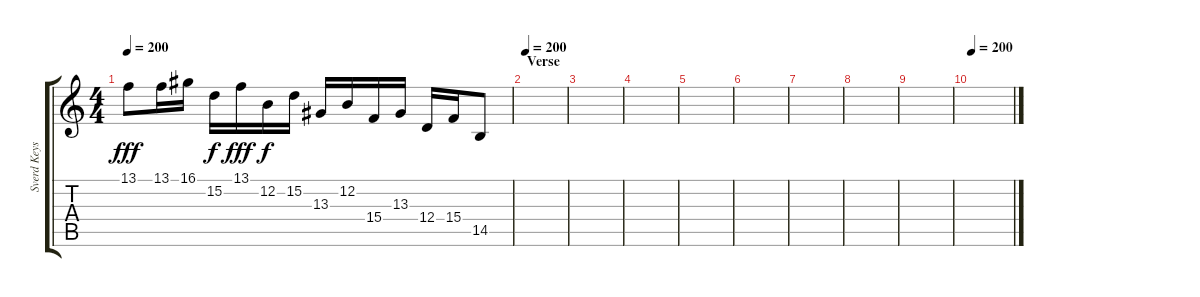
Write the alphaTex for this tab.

\track ("Sverd Keys" "Sverd Keys") {instrument synthbrass1}
\staff {score tabs}
\tuning (E4 B3 G3 D3 A2 E2) {hide}
\ts (4 4)
\tempo 200
\clef g2
\ks c
13.1.8{dy fff} 13.1.16 16.1.16 15.2.16{dy f} 13.1.16{dy fff} 12.2.16{dy f} 15.2.16 13.3.16 12.2.16 15.4.16 13.3.16 12.4.16 15.4.16 14.5.8 |
\section ("" "Verse")
\tempo 200
|
|
|
|
|
|
|
|
\tempo 200
